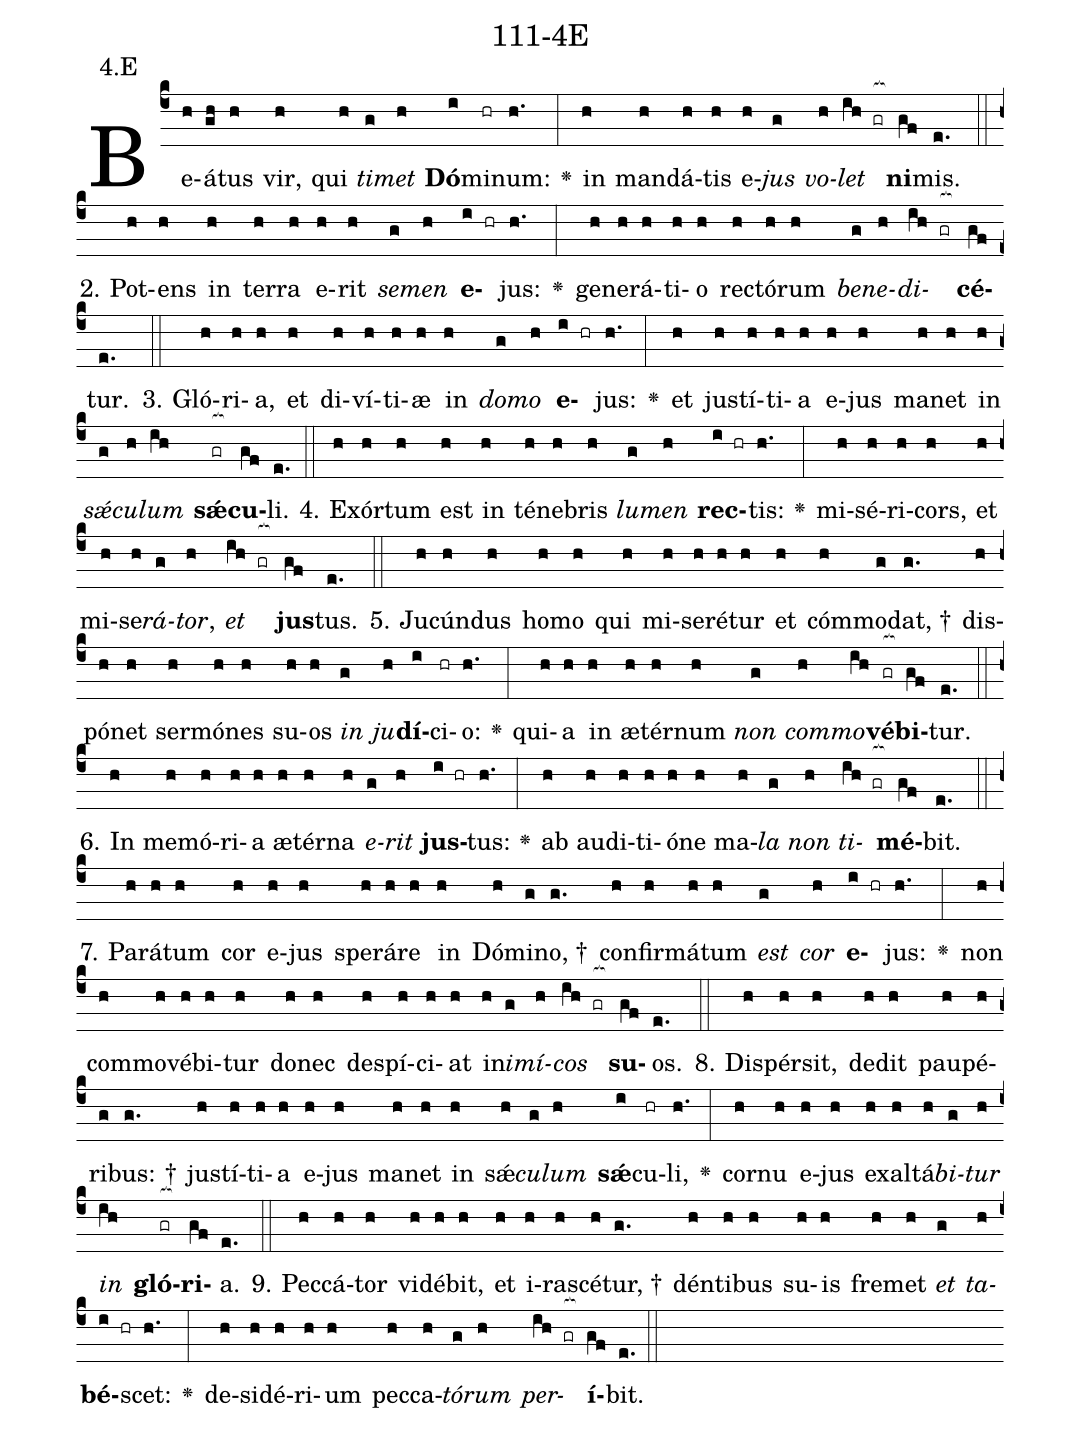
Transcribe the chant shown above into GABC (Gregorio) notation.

name: 111-4E;
annotation: 4.E;
%%
(c4)Be(h)á(gh)tus(h) vir,(h) qui(h) <i>ti</i>(g)<i>met</i>(h) <b>Dó</b>(i)mi(hr)num:(h.) <v>\greheightstar</v>(:) in(h) man(h)dá(h)tis(h) e(h)<i>jus</i>(g) <i>vo</i>(h)<i>let</i>(ih gr[ocb:1{]) <b>ni</b>(gf[ocb:0}])mis.(e.) (::)
2. Pot(h)ens(h) in(h) ter(h)ra(h) e(h)rit(h) <i>se</i>(g)<i>men</i>(h) <b>e</b>(i hr)jus:(h.) <v>\greheightstar</v>(:) ge(h)ne(h)rá(h)ti(h)o(h) rec(h)tó(h)rum(h) <i>be</i>(g)<i>ne</i>(h)<i>di</i>(ih gr[ocb:1{])<b>cé</b>(gf[ocb:0}])tur.(e.) (::)
3. Gló(h)ri(h)a,(h) et(h) di(h)ví(h)ti(h)æ(h) in(h) <i>do</i>(g)<i>mo</i>(h) <b>e</b>(i hr)jus:(h.) <v>\greheightstar</v>(:) et(h) jus(h)tí(h)ti(h)a(h) e(h)jus(h) ma(h)net(h) in(h) <i>sǽ</i>(g)<i>cu</i>(h)<i>lum</i>(ih) <b>sǽ</b>(gr[ocb:1{])<b>cu</b>(gf[ocb:0}])li.(e.) (::)
4. Ex(h)ór(h)tum(h) est(h) in(h) té(h)ne(h)bris(h) <i>lu</i>(g)<i>men</i>(h) <b>rec</b>(i hr)tis:(h.) <v>\greheightstar</v>(:) mi(h)sé(h)ri(h)cors,(h) et(h) mi(h)se(h)<i>rá</i>(g)<i>tor</i>,(h) <i>et</i>(ih gr[ocb:1{]) <b>jus</b>(gf[ocb:0}])tus.(e.) (::)
5. Ju(h)cún(h)dus(h) ho(h)mo(h) qui(h) mi(h)se(h)ré(h)tur(h) et(h) cóm(h)mo(g)dat, †(g.) dis(h)pó(h)net(h) ser(h)mó(h)nes(h) su(h)os(h) <i>in</i>(g) <i>ju</i>(h)<b>dí</b>(i)ci(hr)o:(h.) <v>\greheightstar</v>(:) qui(h)a(h) in(h) æ(h)tér(h)num(h) <i>non</i>(g) <i>com</i>(h)<i>mo</i>(ih)<b>vé</b>(gr[ocb:1{])<b>bi</b>(gf[ocb:0}])tur.(e.) (::)
6. In(h) me(h)mó(h)ri(h)a(h) æ(h)tér(h)na(h) <i>e</i>(g)<i>rit</i>(h) <b>jus</b>(i hr)tus:(h.) <v>\greheightstar</v>(:) ab(h) au(h)di(h)ti(h)ó(h)ne(h) ma(h)<i>la</i>(g) <i>non</i>(h) <i>ti</i>(ih gr[ocb:1{])<b>mé</b>(gf[ocb:0}])bit.(e.) (::)
7. Pa(h)rá(h)tum(h) cor(h) e(h)jus(h) spe(h)rá(h)re(h) in(h) Dó(h)mi(g)no, †(g.) con(h)fir(h)má(h)tum(h) <i>est</i>(g) <i>cor</i>(h) <b>e</b>(i hr)jus:(h.) <v>\greheightstar</v>(:) non(h) com(h)mo(h)vé(h)bi(h)tur(h) do(h)nec(h) de(h)spí(h)ci(h)at(h) in(h)<i>i</i>(g)<i>mí</i>(h)<i>cos</i>(ih gr[ocb:1{]) <b>su</b>(gf[ocb:0}])os.(e.) (::)
8. Di(h)spér(h)sit,(h) de(h)dit(h) pau(h)pé(h)ri(g)bus: †(g.) jus(h)tí(h)ti(h)a(h) e(h)jus(h) ma(h)net(h) in(h) sǽ(h)<i>cu</i>(g)<i>lum</i>(h) <b>sǽ</b>(i)cu(hr)li,(h.) <v>\greheightstar</v>(:) cor(h)nu(h) e(h)jus(h) ex(h)al(h)tá(h)<i>bi</i>(g)<i>tur</i>(h) <i>in</i>(ih) <b>gló</b>(gr[ocb:1{])<b>ri</b>(gf[ocb:0}])a.(e.) (::)
9. Pec(h)cá(h)tor(h) vi(h)dé(h)bit,(h) et(h) i(h)ra(h)scé(h)tur, †(g.) dén(h)ti(h)bus(h) su(h)is(h) fre(h)met(h) <i>et</i>(g) <i>ta</i>(h)<b>bé</b>(i hr)scet:(h.) <v>\greheightstar</v>(:) de(h)si(h)dé(h)ri(h)um(h) pec(h)ca(h)<i>tó</i>(g)<i>rum</i>(h) <i>per</i>(ih gr[ocb:1{])<b>í</b>(gf[ocb:0}])bit.(e.) (::)
